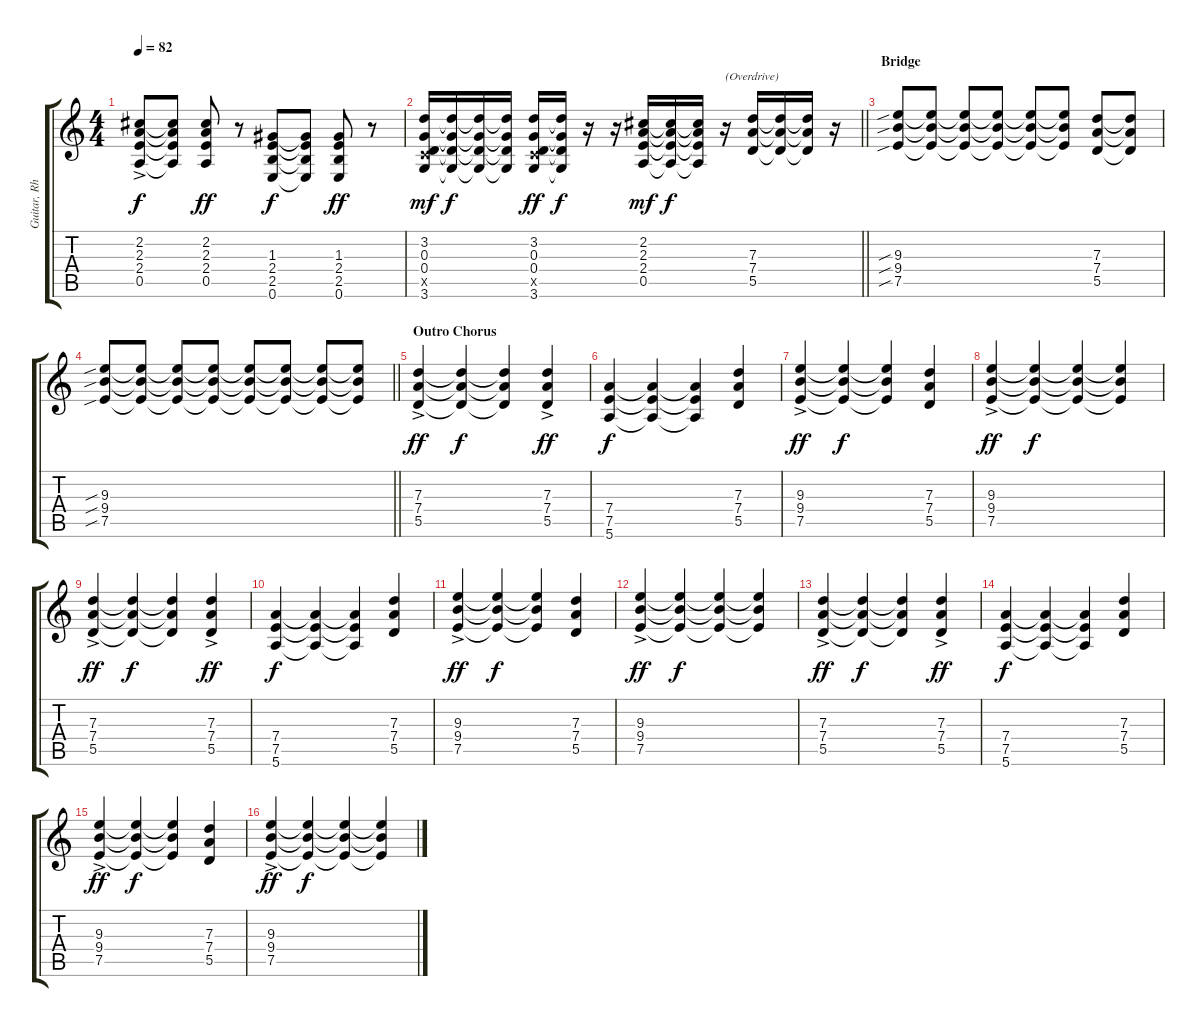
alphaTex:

\track ("Guitar, Rhythm" "Guitar, Rh") {instrument electricguitarclean}
\staff {score tabs}
\tuning (E4 B3 G3 D3 A2 E2) {hide}
\ts (4 4)
\tempo 82
\clef g2
\ks c
(2.2{ac} 2.3{ac} 2.4{ac} 0.5{ac}).8{dy f} (2.2{t} 2.3{t} 2.4{t} 0.5{t}).8 (2.2 2.3 2.4 0.5).8{dy ff} r.8 (1.3 2.4 2.5 0.6).8{dy f} (1.3{t} 2.4{t} 2.5{t} 0.6{t}).8 (1.3 2.4 2.5 0.6).8{dy ff} r.8 |
\barLineRight lightlight
(3.2 0.3 0.4 3.5{x} 3.6).16{dy mf} (3.2{t} 0.3{t} 0.4{t} 3.6{t}).16{dy f} (3.2{t} 0.3{t} 0.4{t} 3.6{t}).16 (3.2{t} 0.3{t} 0.4{t} 3.6{t}).16 (3.2 0.3 0.4 3.5{x} 3.6).16{dy ff} (3.2{t} 0.3{t} 0.4{t} 3.6{t}).16{dy f} r.16 r.16 (2.2 2.3 2.4 0.5).16{dy mf} (2.2{t} 2.3{t} 2.4{t} 0.5{t}).16{dy f} (2.2{t} 2.3{t} 2.4{t} 0.5{t}).16 r.16{txt "(Overdrive)" instrument overdrivenguitar} (7.3 7.4 5.5).16 (7.3{t} 7.4{t} 5.5{t}).16 (7.3{t} 7.4{t} 5.5{t}).16 r.16 |
\section ("" "Bridge")
(9.3{sib} 9.4{sib} 7.5{sib}).8 (9.3{t} 9.4{t} 7.5{t}).8 (9.3{t} 9.4{t} 7.5{t}).8 (9.3{t} 9.4{t} 7.5{t}).8 (9.3{t} 9.4{t} 7.5{t}).8 (9.3{t} 9.4{t} 7.5{t}).8 (7.3 7.4 5.5).8 (7.3{t} 7.4{t} 5.5{t}).8 |
\barLineRight lightlight
(9.3{sib} 9.4{sib} 7.5{sib}).8 (9.3{t} 9.4{t} 7.5{t}).8 (9.3{t} 9.4{t} 7.5{t}).8 (9.3{t} 9.4{t} 7.5{t}).8 (9.3{t} 9.4{t} 7.5{t}).8 (9.3{t} 9.4{t} 7.5{t}).8 (9.3{t} 9.4{t} 7.5{t}).8 (9.3{t} 9.4{t} 7.5{t}).8 |
\section ("" "Outro Chorus")
(7.3{ac} 7.4{ac} 5.5{ac}).4{dy ff} (7.3{t} 7.4{t} 5.5{t}).4{dy f} (7.3{t} 7.4{t} 5.5{t}).4 (7.3{ac} 7.4{ac} 5.5{ac}).4{dy ff} |
(7.4 7.5 5.6).4{dy f} (7.4{t} 7.5{t} 5.6{t}).4 (7.4{t} 7.5{t} 5.6{t}).4 (7.3 7.4 5.5).4 |
(9.3{ac} 9.4{ac} 7.5{ac}).4{dy ff} (9.3{t} 9.4{t} 7.5{t}).4{dy f} (9.3{t} 9.4{t} 7.5{t}).4 (7.3 7.4 5.5).4 |
(9.3{ac} 9.4{ac} 7.5{ac}).4{dy ff} (9.3{t} 9.4{t} 7.5{t}).4{dy f} (9.3{t} 9.4{t} 7.5{t}).4 (9.3{t} 9.4{t} 7.5{t}).4 |
(7.3{ac} 7.4{ac} 5.5{ac}).4{dy ff} (7.3{t} 7.4{t} 5.5{t}).4{dy f} (7.3{t} 7.4{t} 5.5{t}).4 (7.3{ac} 7.4{ac} 5.5{ac}).4{dy ff} |
(7.4 7.5 5.6).4{dy f} (7.4{t} 7.5{t} 5.6{t}).4 (7.4{t} 7.5{t} 5.6{t}).4 (7.3 7.4 5.5).4 |
(9.3{ac} 9.4{ac} 7.5{ac}).4{dy ff} (9.3{t} 9.4{t} 7.5{t}).4{dy f} (9.3{t} 9.4{t} 7.5{t}).4 (7.3 7.4 5.5).4 |
(9.3{ac} 9.4{ac} 7.5{ac}).4{dy ff} (9.3{t} 9.4{t} 7.5{t}).4{dy f} (9.3{t} 9.4{t} 7.5{t}).4 (9.3{t} 9.4{t} 7.5{t}).4 |
(7.3{ac} 7.4{ac} 5.5{ac}).4{dy ff} (7.3{t} 7.4{t} 5.5{t}).4{dy f} (7.3{t} 7.4{t} 5.5{t}).4 (7.3{ac} 7.4{ac} 5.5{ac}).4{dy ff} |
(7.4 7.5 5.6).4{dy f} (7.4{t} 7.5{t} 5.6{t}).4 (7.4{t} 7.5{t} 5.6{t}).4 (7.3 7.4 5.5).4 |
(9.3{ac} 9.4{ac} 7.5{ac}).4{dy ff} (9.3{t} 9.4{t} 7.5{t}).4{dy f} (9.3{t} 9.4{t} 7.5{t}).4 (7.3 7.4 5.5).4 |
(9.3{ac} 9.4{ac} 7.5{ac}).4{dy ff} (9.3{t} 9.4{t} 7.5{t}).4{dy f} (9.3{t} 9.4{t} 7.5{t}).4 (9.3{t} 9.4{t} 7.5{t}).4
